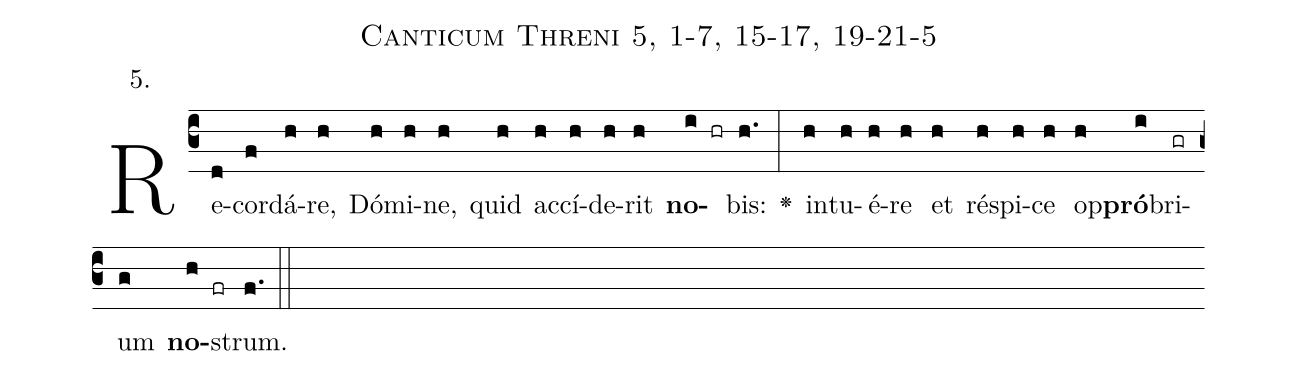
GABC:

name: Canticum Threni 5, 1-7, 15-17, 19-21-5;
annotation: 5.;
%%
(c3)Re(d)cor(f)dá(h)re,(h) Dó(h)mi(h)ne,(h) quid(h) ac(h)cí(h)de(h)rit(h) <b>no</b>(i hr)bis:(h.) <v>\greheightstar</v>(:) in(h)tu(h)é(h)re(h) et(h) ré(h)spi(h)ce(h) op(h)<b>pró</b>(i)bri(gr)um(g) <b>no</b>(h fr)strum.(f.) (::)


%E(h) u(h) o(i) u(g) a(h) e.(f.) (::)
